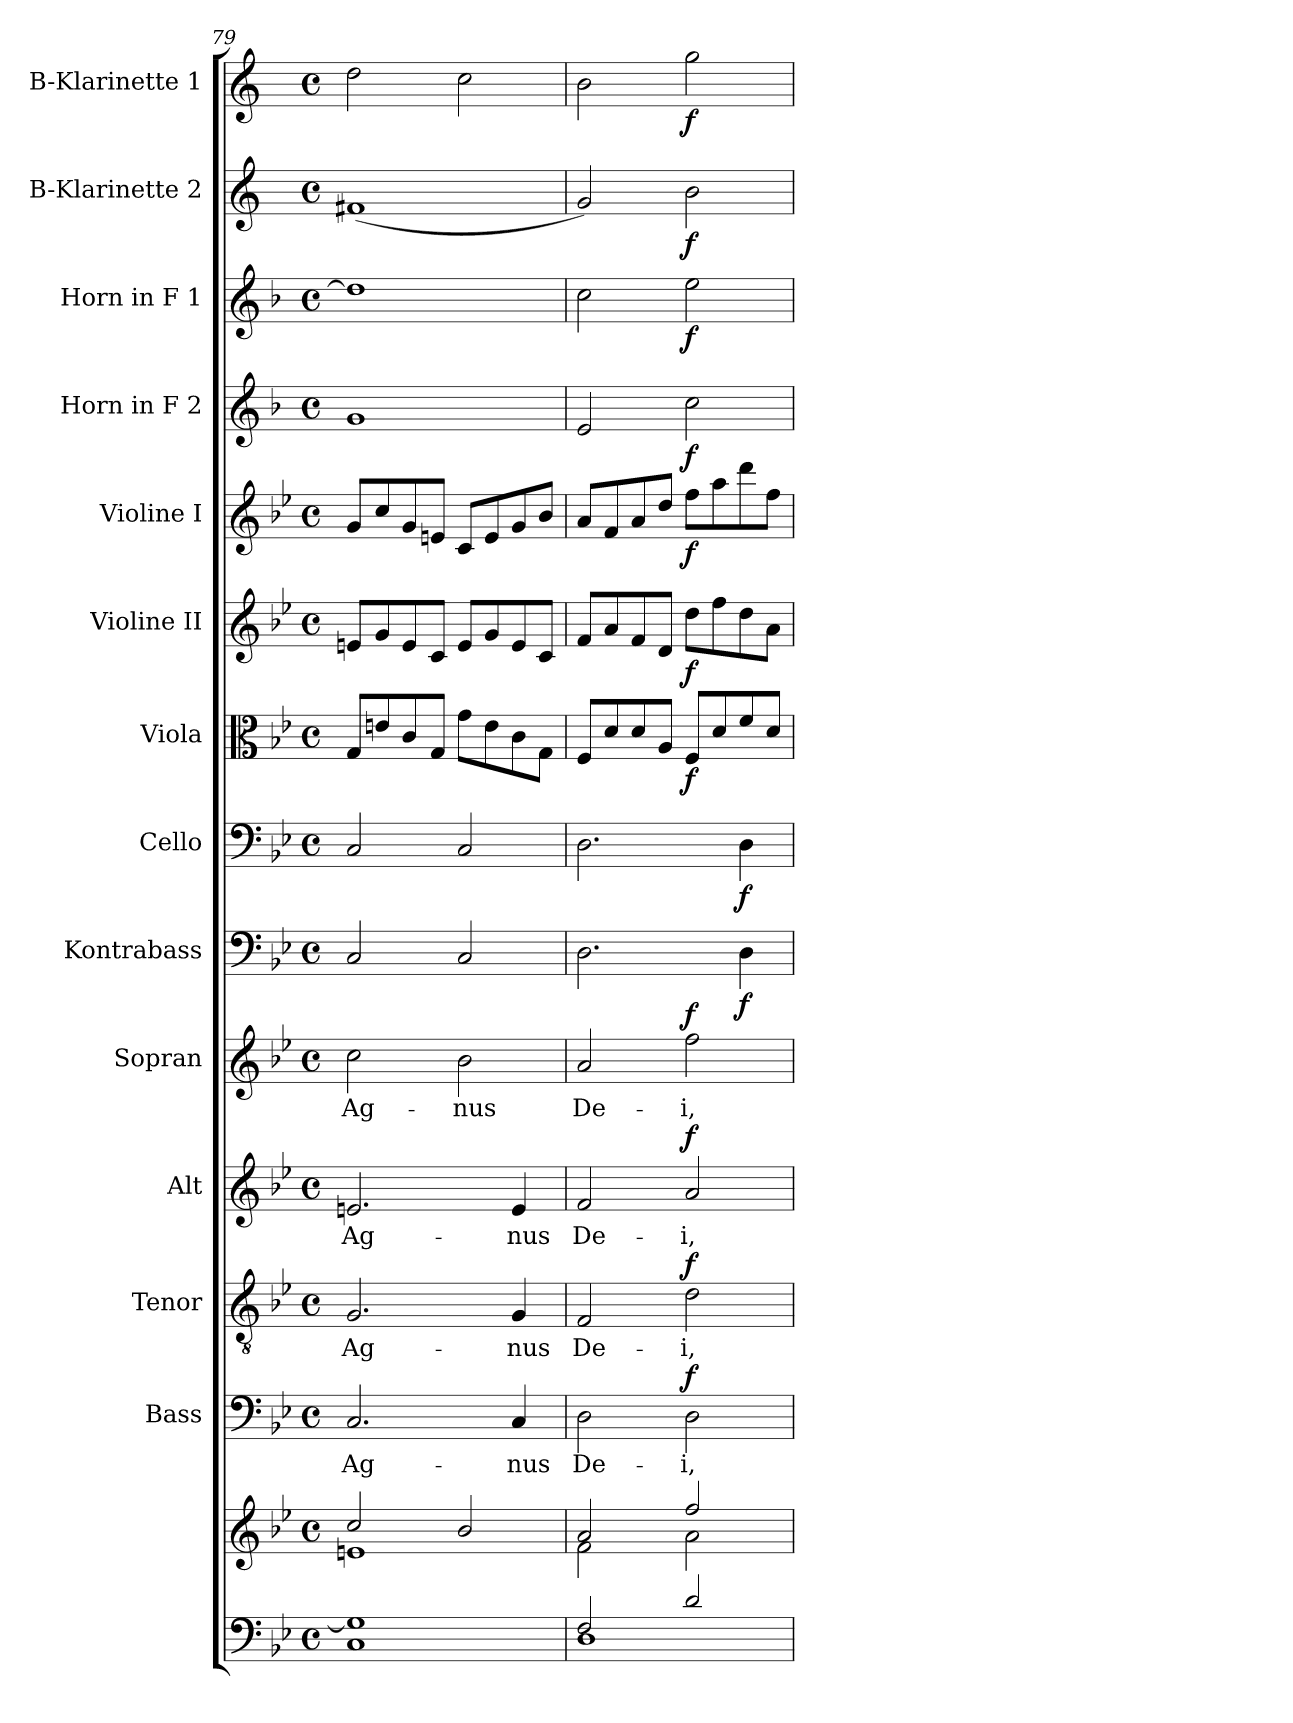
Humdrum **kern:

**kern	**kern	**kern	**text	**dynam	**kern	**text	**dynam	**kern	**text	**dynam	**kern	**text	**dynam	**kern	**dynam	**kern	**dynam	**kern	**dynam	**kern	**dynam	**kern	**dynam	**kern	**dynam	**kern	**dynam	**kern	**dynam	**kern	**dynam
*part14	*part14	*part13	*part13	*part13	*part12	*part12	*part12	*part11	*part11	*part11	*part10	*part10	*part10	*part9	*part9	*part8	*part8	*part7	*part7	*part6	*part6	*part5	*part5	*part4	*part4	*part3	*part3	*part2	*part2	*part1	*part1
*staff15	*staff14	*staff13	*staff13	*staff13	*staff12	*staff12	*staff12	*staff11	*staff11	*staff11	*staff10	*staff10	*staff10	*staff9	*staff9	*staff8	*staff8	*staff7	*staff7	*staff6	*staff6	*staff5	*staff5	*staff4	*staff4	*staff3	*staff3	*staff2	*staff2	*staff1	*staff1
*	*	*I"Bass	*	*	*I"Tenor	*	*	*I"Alt	*	*	*I"Sopran	*	*	*I"Kontrabass	*	*I"Cello	*	*I"Viola	*	*I"Violine II	*	*I"Violine I	*	*I"Horn in F 2	*	*I"Horn in F 1	*	*I"B-Klarinette 2	*	*I"B-Klarinette 1	*
*	*	*I'B.	*	*	*I'T.	*	*	*I'A.	*	*	*I'S.	*	*	*I'Kb.	*	*	*	*I'Vla.	*	*I'Vl. II	*	*I'Vl. I	*	*	*	*	*	*I'B Kl. 2	*	*I'B Kl. 1	*
*clefF4	*clefG2	*clefF4	*	*	*clefGv2	*	*	*clefG2	*	*	*clefG2	*	*	*clefF4	*	*clefF4	*	*clefC3	*	*clefG2	*	*clefG2	*	*clefG2	*	*clefG2	*	*clefG2	*	*clefG2	*
*	*	*	*	*	*	*	*	*	*	*	*	*	*	*ITrd7c12	*	*	*	*	*	*	*	*	*	*ITrd4c7	*	*ITrd4c7	*	*ITrd1c2	*	*ITrd1c2	*
*k[b-e-]	*k[b-e-]	*k[b-e-]	*	*	*k[b-e-]	*	*	*k[b-e-]	*	*	*k[b-e-]	*	*	*k[b-e-]	*	*k[b-e-]	*	*k[b-e-]	*	*k[b-e-]	*	*k[b-e-]	*	*k[b-e-]	*	*k[b-e-]	*	*k[b-e-]	*	*k[b-e-]	*
*B-:	*B-:	*B-:	*	*	*B-:	*	*	*B-:	*	*	*B-:	*	*	*B-:	*	*B-:	*	*B-:	*	*B-:	*	*B-:	*	*B-:	*	*B-:	*	*B-:	*	*B-:	*
*M4/4	*M4/4	*M4/4	*	*	*M4/4	*	*	*M4/4	*	*	*M4/4	*	*	*M4/4	*	*M4/4	*	*M4/4	*	*M4/4	*	*M4/4	*	*M4/4	*	*M4/4	*	*M4/4	*	*M4/4	*
*met(c)	*met(c)	*met(c)	*	*	*met(c)	*	*	*met(c)	*	*	*met(c)	*	*	*met(c)	*	*met(c)	*	*met(c)	*	*met(c)	*	*met(c)	*	*met(c)	*	*met(c)	*	*met(c)	*	*met(c)	*
=79	=79	=79	=79	=79	=79	=79	=79	=79	=79	=79	=79	=79	=79	=79	=79	=79	=79	=79	=79	=79	=79	=79	=79	=79	=79	=79	=79	=79	=79	=79	=79
*^	*^	*	*	*	*	*	*	*	*	*	*	*	*	*	*	*	*	*	*	*	*	*	*	*	*	*	*	*	*	*	*
!	!	!	!	!	!LO:LY:b	!	!	!LO:LY:b	!	!	!LO:LY:b	!	!	!LO:LY:b	!	!	!	!	!	!	!	!	!	!	!	!	!	!	!	!	!	!	!
1G]	1C	2cc/	1en	2.C/	Ag-	.	2.G/	Ag-	.	2.en/	Ag-	.	2cc\	Ag-	.	2CC/	.	2C/	.	8G/L	.	8en/L	.	8g/L	.	1c	.	1g]	.	(<1en	.	2cc\	.
.	.	.	.	.	.	.	.	.	.	.	.	.	.	.	.	.	.	.	.	8en/	.	8g/	.	8cc/	.	.	.	.	.	.	.	.	.
.	.	.	.	.	.	.	.	.	.	.	.	.	.	.	.	.	.	.	.	8c/	.	8e/	.	8g/	.	.	.	.	.	.	.	.	.
.	.	.	.	.	.	.	.	.	.	.	.	.	.	.	.	.	.	.	.	8G/J	.	8c/J	.	8en/J	.	.	.	.	.	.	.	.	.
!	!	!	!	!	!	!	!	!	!	!	!	!	!	!LO:LY:b	!	!	!	!	!	!	!	!	!	!	!	!	!	!	!	!	!	!	!
.	.	2b-/	.	.	.	.	.	.	.	.	.	.	2b-\	-nus	.	2CC/	.	2C/	.	8g\L	.	8e/L	.	8c/L	.	.	.	.	.	.	.	2b-\	.
.	.	.	.	.	.	.	.	.	.	.	.	.	.	.	.	.	.	.	.	8e\	.	8g/	.	8e/	.	.	.	.	.	.	.	.	.
!	!	!	!	!	!LO:LY:b	!	!	!LO:LY:b	!	!	!LO:LY:b	!	!	!	!	!	!	!	!	!	!	!	!	!	!	!	!	!	!	!	!	!	!
.	.	.	.	4C/	-nus	.	4G/	-nus	.	4e/	-nus	.	.	.	.	.	.	.	.	8c\	.	8e/	.	8g/	.	.	.	.	.	.	.	.	.
.	.	.	.	.	.	.	.	.	.	.	.	.	.	.	.	.	.	.	.	8G\J	.	8c/J	.	8b-/J	.	.	.	.	.	.	.	.	.
=80	=80	=80	=80	=80	=80	=80	=80	=80	=80	=80	=80	=80	=80	=80	=80	=80	=80	=80	=80	=80	=80	=80	=80	=80	=80	=80	=80	=80	=80	=80	=80	=80	=80
!	!	!	!	!	!LO:LY:b	!	!	!LO:LY:b	!	!	!LO:LY:b	!	!	!LO:LY:b	!	!	!	!	!	!	!	!	!	!	!	!	!	!	!	!	!	!	!
2F/	1D	2a/	2f\	2D\	De-	.	2F/	De-	.	2f/	De-	.	2a/	De-	.	2.DD\	.	2.D\	.	8F/L	.	8f/L	.	8a/L	.	2A/	.	2f\	.	2f/)	.	2a\	.
.	.	.	.	.	.	.	.	.	.	.	.	.	.	.	.	.	.	.	.	8d/	.	8a/	.	8f/	.	.	.	.	.	.	.	.	.
.	.	.	.	.	.	.	.	.	.	.	.	.	.	.	.	.	.	.	.	8d/	.	8f/	.	8a/	.	.	.	.	.	.	.	.	.
.	.	.	.	.	.	.	.	.	.	.	.	.	.	.	.	.	.	.	.	8A/J	.	8d/J	.	8dd/J	.	.	.	.	.	.	.	.	.
!	!	!	!	!	!LO:LY:b	!LO:DY:a	!	!LO:LY:b	!LO:DY:a	!	!LO:LY:b	!LO:DY:a	!	!LO:LY:b	!LO:DY:a	!	!	!	!	!	!LO:DY:b	!	!LO:DY:b	!	!LO:DY:b	!	!LO:DY:b	!	!LO:DY:b	!	!LO:DY:b	!	!LO:DY:b
2d/	.	2ff/	2a\	2D\	-i,	f	2d\	-i,	f	2a/	-i,	f	2ff\	-i,	f	.	.	.	.	8F/L	f	8dd\L	f	8ff\L	f	2f\	f	2a\	f	2a\	f	2ff\	f
.	.	.	.	.	.	.	.	.	.	.	.	.	.	.	.	.	.	.	.	8d/	.	8ff\	.	8aa\	.	.	.	.	.	.	.	.	.
!	!	!	!	!	!	!	!	!	!	!	!	!	!	!	!	!	!LO:DY:b	!	!LO:DY:b	!	!	!	!	!	!	!	!	!	!	!	!	!	!
.	.	.	.	.	.	.	.	.	.	.	.	.	.	.	.	4DD\	f	4D\	f	8f/	.	8dd\	.	8ddd\	.	.	.	.	.	.	.	.	.
.	.	.	.	.	.	.	.	.	.	.	.	.	.	.	.	.	.	.	.	8d/J	.	8a\J	.	8ff\J	.	.	.	.	.	.	.	.	.
*v	*v	*	*	*	*	*	*	*	*	*	*	*	*	*	*	*	*	*	*	*	*	*	*	*	*	*	*	*	*	*	*	*	*
*	*v	*v	*	*	*	*	*	*	*	*	*	*	*	*	*	*	*	*	*	*	*	*	*	*	*	*	*	*	*	*	*	*
=	=	=	=	=	=	=	=	=	=	=	=	=	=	=	=	=	=	=	=	=	=	=	=	=	=	=	=	=	=	=	=
*-	*-	*-	*-	*-	*-	*-	*-	*-	*-	*-	*-	*-	*-	*-	*-	*-	*-	*-	*-	*-	*-	*-	*-	*-	*-	*-	*-	*-	*-	*-	*-
